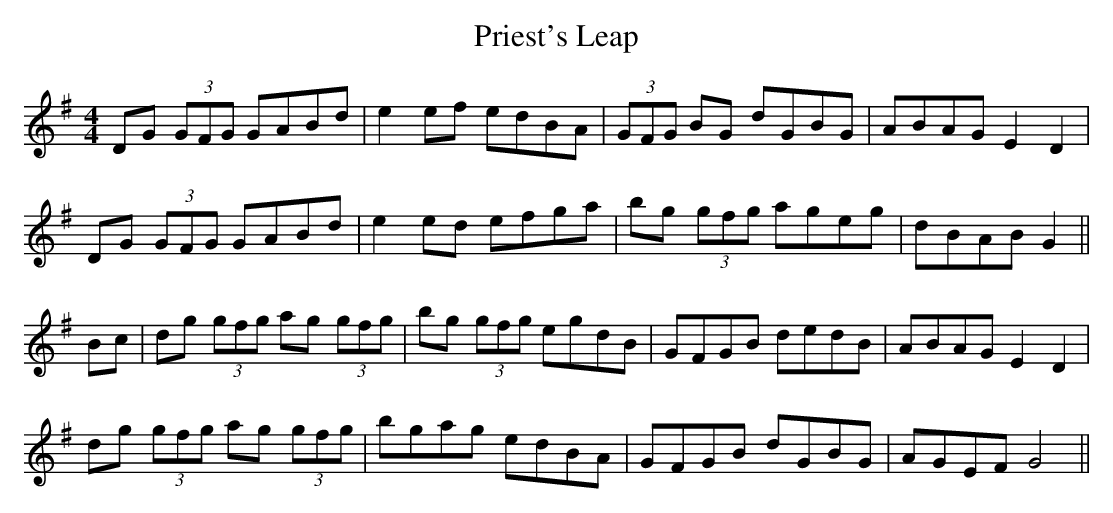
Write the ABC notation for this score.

X:1
T: Priest's Leap
L: 1/8
M: 4/4
K: G
DG (3GFG GABd|e2 ef edBA|(3GFG BG dGBG|ABAG E2 D2 |
DG (3GFG GABd|e2 ed efga|bg (3gfg ageg|dBAB G2 ||
Bc|dg (3gfg ag (3gfg|bg (3gfg egdB|GFGB dedB|ABAG E2 D2|
dg (3gfg ag (3gfg|bgag edBA|GFGB dGBG| AGEF G4||
